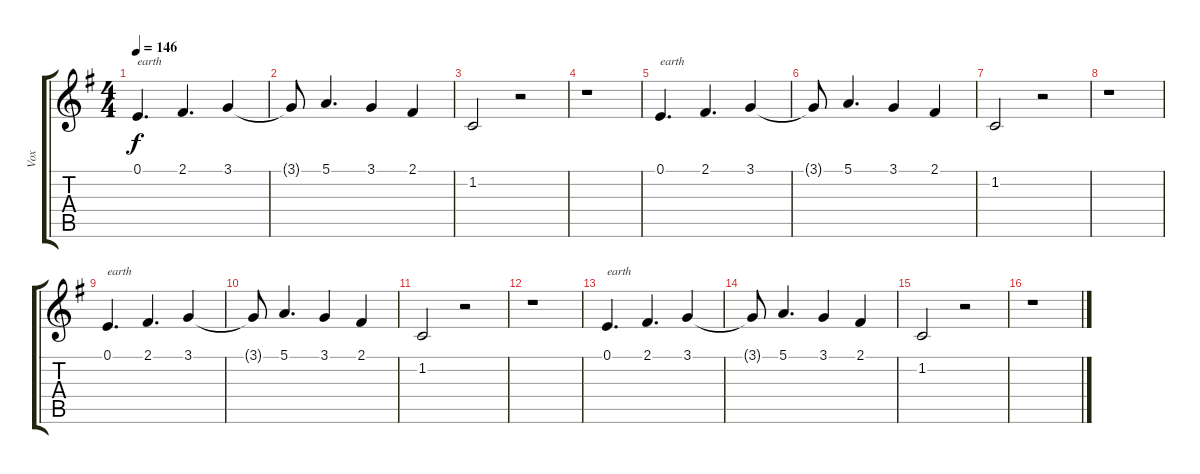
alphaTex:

\track ("Vox" "Vox") {instrument violin}
\staff {score tabs}
\tuning (E4 B3 G3 D3 A2 E2) {hide}
\ts (4 4)
\tempo 146
\clef g2
\ks g
0.1.4{d txt "earth" dy f} 2.1.4{d} 3.1.4 |
3.1{t}.8 5.1.4{d} 3.1.4 2.1.4 |
1.2.2 r.2 |
r.1 |
0.1.4{d txt "earth"} 2.1.4{d} 3.1.4 |
3.1{t}.8 5.1.4{d} 3.1.4 2.1.4 |
1.2.2 r.2 |
r.1 |
0.1.4{d txt "earth"} 2.1.4{d} 3.1.4 |
3.1{t}.8 5.1.4{d} 3.1.4 2.1.4 |
1.2.2 r.2 |
r.1 |
0.1.4{d txt "earth"} 2.1.4{d} 3.1.4 |
3.1{t}.8 5.1.4{d} 3.1.4 2.1.4 |
1.2.2 r.2 |
r.1
